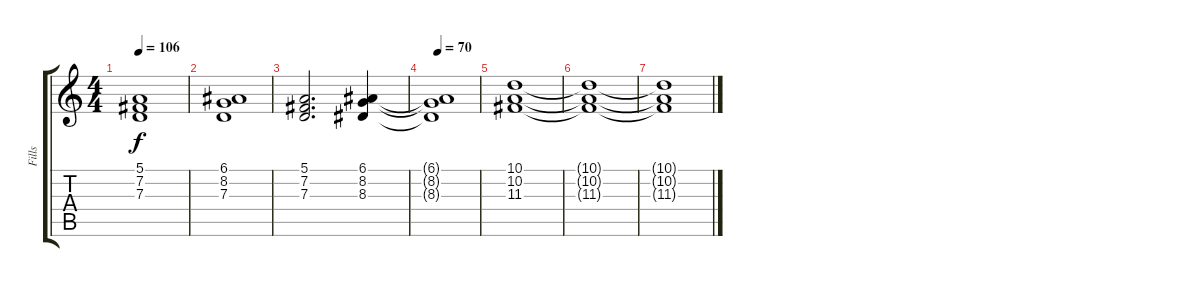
\track ("Fills" "Fills") {instrument choiraahs}
\staff {score tabs}
\tuning (E4 B3 G3 D3 A2 E2) {hide}
\ts (4 4)
\tempo 106
\clef g2
\ks c
(5.1 7.2 7.3).1{dy f} |
(6.1 8.2 7.3).1 |
(5.1 7.2 7.3).2{d} (6.1 8.2 8.3).4 |
\tempo 70
(6.1{t} 8.2{t} 8.3{t}).1 |
(10.1 10.2 11.3).1 |
(10.1{t} 10.2{t} 11.3{t}).1{volume 0} |
(10.1{t} 10.2{t} 11.3{t}).1
